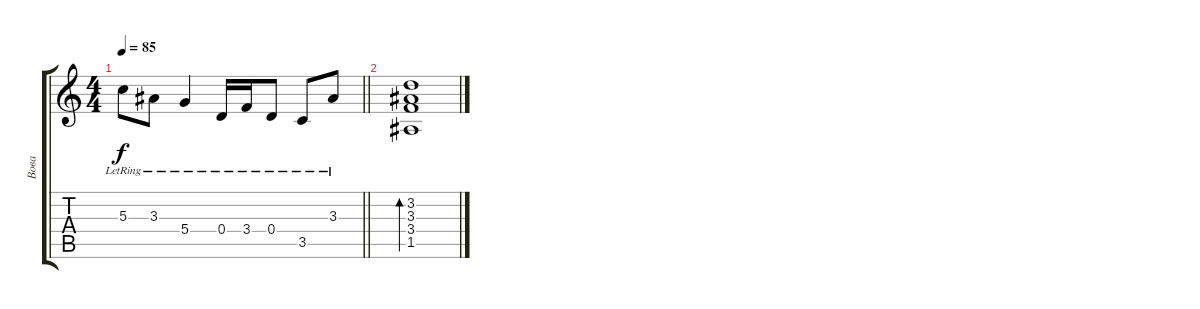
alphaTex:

\track ("Вова" "Вова") {instrument electricguitarjazz}
\staff {score tabs}
\tuning (E4 B3 G3 D3 A2 E2) {hide}
\ts (4 4)
\tempo 85
\clef g2
\barLineRight lightlight
\ks c
5.3{lr}.8{dy f} 3.3{lr}.8 5.4{lr}.4 0.4{lr}.16 3.4{lr}.16 0.4{lr}.8 3.5{lr}.8 3.3{lr}.8 |
(3.2 3.3 3.4 1.5).1{bd 60}
